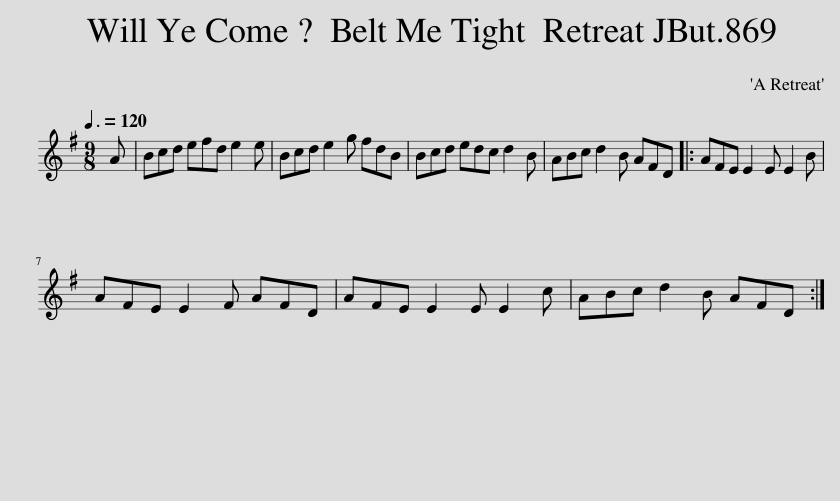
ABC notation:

X:1
L:1/8
Q:3/8=120
M:9/8
I:linebreak $
K:G
V:1 treble
V:1
 A | Bcd efd e2 e | Bcd e2 g fdB | Bcd edc d2 B | ABc d2 B AFD |: %5
 AFE E2 E E2 B |$ AFE E2 F AFD | AFE E2 E E2 c | ABc d2 B AFD :| %9
